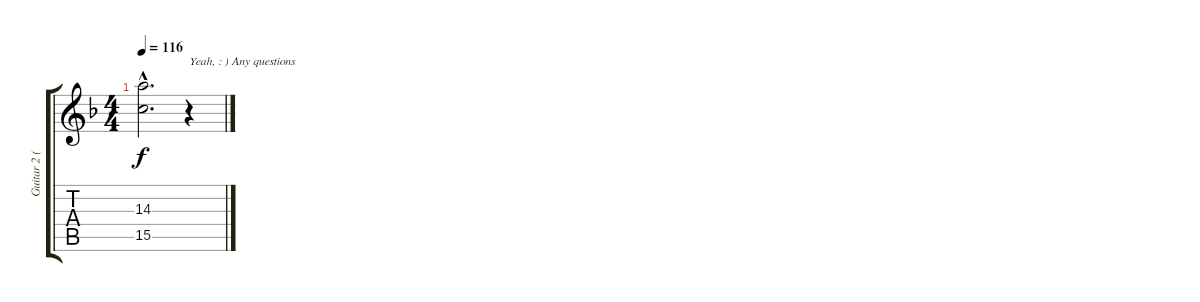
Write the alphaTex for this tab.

\track ("Guitar 2 (Right Channel)" "Guitar 2 (") {instrument distortionguitar}
\staff {score tabs}
\tuning (E4 B3 G3 D3 A2 E2) {hide}
\ts (4 4)
\tempo 116
\clef g2
\ks f
(14.3{hac t} 15.5{hac t}).2{d dy f} r.4{txt "Yeah, : ) Any questions"}
